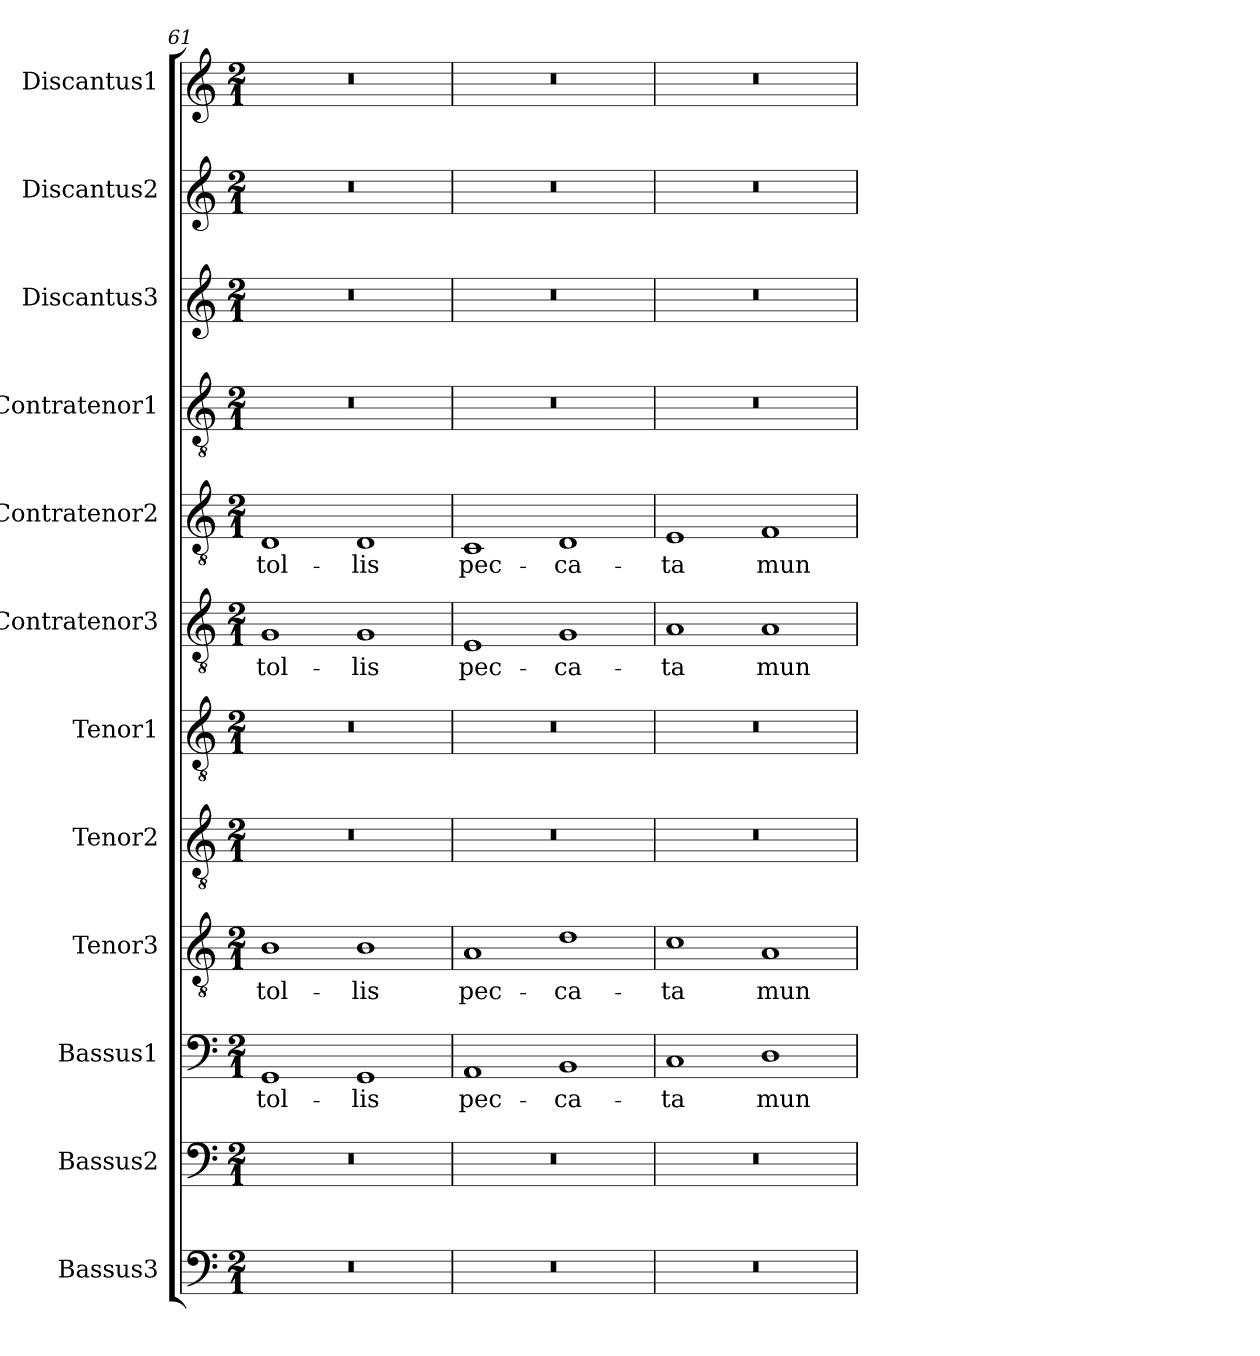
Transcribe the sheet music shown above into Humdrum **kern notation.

**kern	**kern	**kern	**text	**kern	**text	**kern	**kern	**kern	**text	**kern	**text	**kern	**kern	**kern	**kern
*part12	*part11	*part10	*part10	*part9	*part9	*part8	*part7	*part6	*part6	*part5	*part5	*part4	*part3	*part2	*part1
*staff12	*staff11	*staff10	*staff10	*staff9	*staff9	*staff8	*staff7	*staff6	*staff6	*staff5	*staff5	*staff4	*staff3	*staff2	*staff1
*I"Bassus3	*I"Bassus2	*I"Bassus1	*	*I"Tenor3	*	*I"Tenor2	*I"Tenor1	*I"Contratenor3	*	*I"Contratenor2	*	*I"Contratenor1	*I"Discantus3	*I"Discantus2	*I"Discantus1
*I'B3	*I'B2	*I'B1	*	*I'T3	*	*I'T2	*I'T1	*I'Ct3	*	*I'Ct2	*	*I'Ct1	*I'D3	*I'D2	*I'D1
*clefF4	*clefF4	*clefF4	*	*clefGv2	*	*clefGv2	*clefGv2	*clefGv2	*	*clefGv2	*	*clefGv2	*clefG2	*clefG2	*clefG2
*k[]	*k[]	*k[]	*	*k[]	*	*k[]	*k[]	*k[]	*	*k[]	*	*k[]	*k[]	*k[]	*k[]
*M2/1	*M2/1	*M2/1	*	*M2/1	*	*M2/1	*M2/1	*M2/1	*	*M2/1	*	*M2/1	*M2/1	*M2/1	*M2/1
=61	=61	=61	=61	=61	=61	=61	=61	=61	=61	=61	=61	=61	=61	=61	=61
0r	0r	1GG/	tol-	1B\	tol-	0r	0r	1G/	tol-	1D/	tol-	0r	0r	0r	0r
.	.	1GG/	-lis	1B\	-lis	.	.	1G/	-lis	1D/	-lis	.	.	.	.
=62	=62	=62	=62	=62	=62	=62	=62	=62	=62	=62	=62	=62	=62	=62	=62
0r	0r	1AA/	pec-	1A/	pec-	0r	0r	1E/	pec-	1C/	pec-	0r	0r	0r	0r
.	.	1BB/	-ca-	1d\	-ca-	.	.	1G/	-ca-	1D/	-ca-	.	.	.	.
=63	=63	=63	=63	=63	=63	=63	=63	=63	=63	=63	=63	=63	=63	=63	=63
0r	0r	1C/	-ta	1c\	-ta	0r	0r	1A/	-ta	1E/	-ta	0r	0r	0r	0r
.	.	1D\	mun-	1A/	mun-	.	.	1A/	mun-	1F/	mun-	.	.	.	.
=	=	=	=	=	=	=	=	=	=	=	=	=	=	=	=
*-	*-	*-	*-	*-	*-	*-	*-	*-	*-	*-	*-	*-	*-	*-	*-
